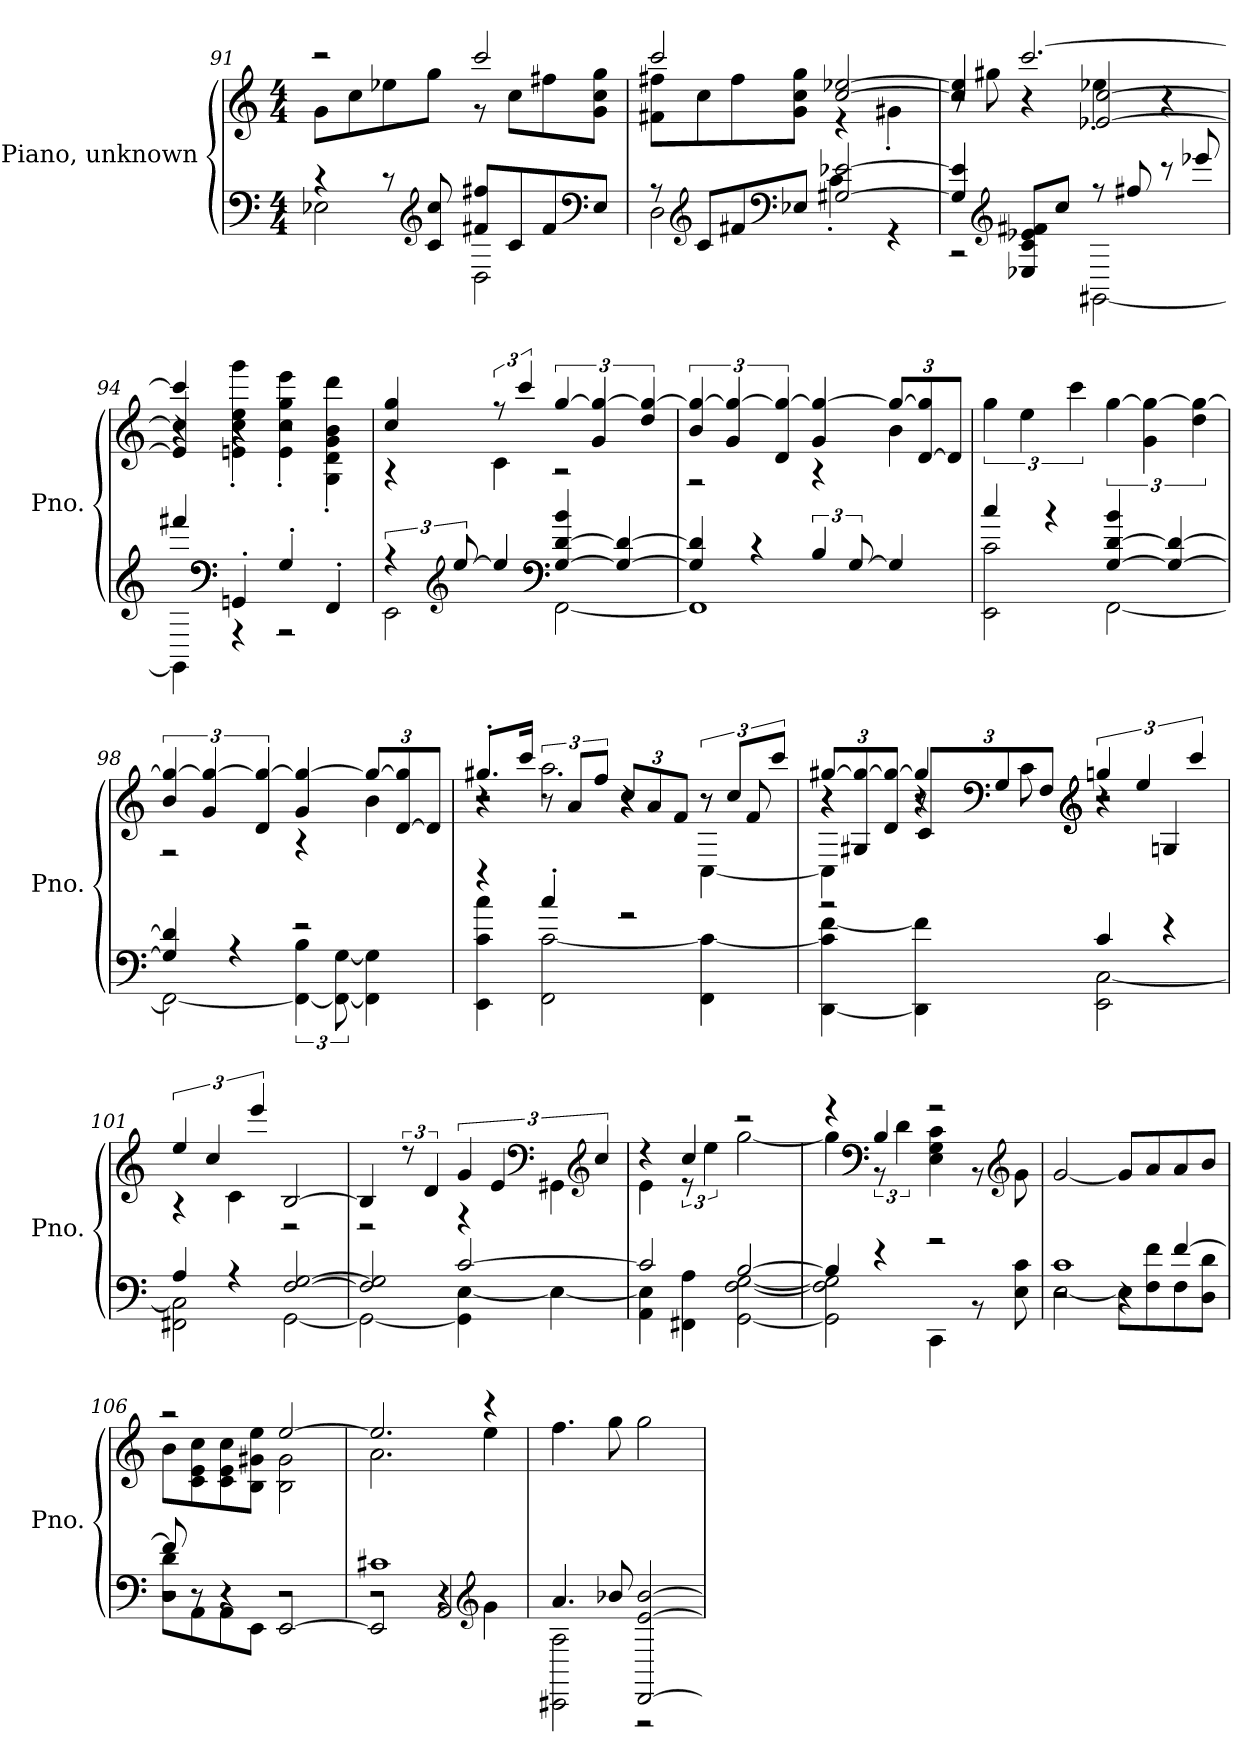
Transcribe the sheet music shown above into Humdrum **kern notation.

**kern	**kern
*part1	*part1
*staff2	*staff1
*I"Piano, unknown	*
*I'Pno.	*
*clefF4	*clefG2
*k[]	*k[]
*M4/4	*M4/4
=91	=91
*^	*^
4r	2E-X\	2r	8g\L
.	.	.	8cc\
8r	.	.	8ee-X\
*clefG2	*	*	*
8c/ 8cc/	.	.	8gg\J
8f#X/ 8ff#X/L	2D\	2ccc/	8r
8c/	.	.	8cc\L
8f#/	.	.	8ff#X\
*clefF4	*	*	*
8E-/J	.	.	8g\ 8cc\ 8gg\J
!!LO:LB:g=z	!!
=92	=92	=92	=92
8r	2D\	2ccc/	8f#X\ 8ff#X\L
*clefG2	*	*	*
8c/L	.	.	8cc\
8f#X/	.	.	8ff#\
*clefF4	*	*	*
8E-X/J	.	.	8g\ 8cc\ 8gg\J
[2G#X/ [2e-X/	4c'\	[2cc/ [2ee-X/	4r
.	4r	.	4g#X'\
=93	=93	=93	=93
*	*	*	*^
4G#/] 4e-/]	2r	4cc/] 4ee-/]	8r	2r
.	.	.	8gg#X\	.
*clefG2	*	*	*	*
8E-X/ 8c/ 8e-X/ 8f#X/L	.	[2.ccc/	4r	.
8cc/J	.	.	.	.
8r	[2GG#X\	.	4ee-X'\	[2e-X/ [2cc/
8ff#X/	.	.	.	.
8r	.	.	4r	.
8eee-X/	.	.	.	.
=94	=94	=94	=94	=94
4fff#X/	4GG#\]	4ccc/]	4r	4e-/] 4cc/]
*clefF4	*	*	*	*
4GGn'/	4r	4r	4en\' 4cc\' 4ee\' 4ggg\'	4r
4G'/	2r	2r	4e\' 4cc\' 4gg\' 4eee\'	2r
4FF'/	.	.	4G\' 4d\' 4g\' 4b\' 4ddd\'	.
*	*	*	*v	*v
!!LO:LB:g=z
=95	=95	=95	=95
6r	2EE\	4cc/ 4gg/	4r
*clefG2	*	*	*
[12ee/	.	.	.
4ee/]	.	12r	4c\
.	.	6ccc/	.
*clefF4	*	*	*
[4G/ [4d/ 4b/	[2FF\	[6gg/	2r
.	.	6g/ 6gg/_	.
4G/_ 4d/_	.	.	.
.	.	6dd/ 6gg/_	.
=96	=96	=96	=96
4G/] 4d/]	1FF]	6b/ 6gg/_	2r
.	.	6g/ 6gg/_	.
4r	.	.	.
.	.	6d/ 6gg/_	.
6B/	.	4g/ 4gg/_	4r
[12G/	.	.	.
*	*	*Xbrackettup	*
4G/]	.	12gg/L_	4b\
.	.	[12d/ 12gg/]	.
.	.	12d/J]	.
*	*	*v	*v
=97	=97	=97
*	*	*brackettup
4cc/	2EE\ 2c\	6gg\
.	.	6ee\
4r	.	.
.	.	6ccc\
[4G/ [4d/ 4b/	[2FF\	[6gg\
.	.	6g\ 6gg\_
4G/_ 4d/_	.	.
.	.	6dd\ 6gg\_
!!LO:PB:g=z
=98	=98	=98
*	*	*^
4G/] 4d/]	2FF\_	6b/ 6gg/_	2r
.	.	6g/ 6gg/_	.
4r	.	.	.
.	.	6d/ 6gg/_	.
2r	6FF\_ 6B\	4g/ 4gg/_	4r
.	12FF\_ [12G\	.	.
*	*	*Xbrackettup	*
.	4FF\] 4G\]	12gg/L_	4b\
.	.	[12d/ 12gg/]	.
.	.	12d/J]	.
=99	=99	=99	=99
*	*	*^	*^
4r	4EE\ 4c\ 4cc\	8.gg#X'/L	4r	2r	2r
.	.	16ccc/Jk	.	.	.
*	*	*brackettup	*	*	*
4cc'/	2FF\ [2c\	12r	2.aa\	.	.
.	.	12a/L	.	.	.
.	.	12ff/J	.	.	.
*	*	*	*	*Xbrackettup	*
2r	.	4r	.	12cc/L	4r
.	.	.	.	12a/	.
.	.	.	.	12f/J	.
*	*	*	*	*brackettup	*
.	4FF\ 4c\_	8r	.	12r	[4C\
.	.	.	.	12cc/L	.
.	.	8f/	.	.	.
.	.	.	.	12ccc/J	.
!!LO:LB:g=z	!!	!!	!!
=100	=100	=100	=100	=100	=100
*	*	*Xbrackettup	*	*	*
2r	[4DD\ 4c\] [4f\	[12gg#X/L	4r	4r	4C\]
.	.	12G#X/ 12gg#/_	.	.	.
.	.	12d/ 12gg#/_J	.	.	.
.	4DD\] 4f\]	4gg#/]	8r	12c/L	4r
*	*	*clefF4	*	*	*
.	.	.	.	12G#/	.
.	.	.	8c\	.	.
.	.	.	.	12F/J	.
*	*	*clefG2	*	*	*
*	*	*brackettup	*	*	*
4c/	2EE\ [2C\	6ggn/	2r	4r	2r
.	.	6ee/	.	.	.
4r	.	.	.	4Gn/	.
.	.	6ccc/	.	.	.
*	*	*	*v	*v	*v
=101	=101	=101	=101
4A/	2FF#X\ 2C\]	6ee/	4r
.	.	6cc/	.
4r	.	.	4c\
.	.	6eee/	.
[2F/ [2G/	[2GG\	[2B/	2r
=102	=102	=102	=102
2F/] 2G/]	2GG\_	4B/]	2r
.	.	12r	.
.	.	6d/	.
[2c/	4GG\] [4E\	6g/	4r
.	.	6e/	.
*	*	*clefF4	*
.	4E\_	.	4GG#X\
*	*	*clefG2	*
.	.	6cc/	.
=103	=103	=103	=103
2c/]	4AA\ 4E\]	4r	4e\
.	4FF#X\ 4A\	4cc/	12r
.	.	.	6ee\
[2B/	[2GG\ [2F\ [2G\	2r	[2gg\
!!LO:LB:g=z	!!
=104	=104	=104	=104
4B/]	2GG\] 2F\] 2G\]	4r	4gg\]
*	*	*clefF4	*
4r	.	4B/	12r
.	.	.	6d\
2r	4CC\	2r	4E\ 4G\ 4c\
.	8r	.	8r
*	*	*clefG2	*
.	8E\ 8c\	.	8g\
*	*	*v	*v
=105	=105	=105
*	*^	*
2r	[2E\	1c	[2g/
4r	8E\L]	.	8g/L]
.	8F\ 8f\	.	8a/
[4f/	8F\	.	8a/
.	8D\ 8d\J	.	8b/J
=106	=106	=106	=106
*	*	*	*^
8f/]	8D\ 8d\L	2r	2r	8b\L
8r	8AA\	.	.	8c\ 8e\ 8cc\
4r	8AA\	.	.	8c\ 8e\ 8cc\
.	8EE\J	.	.	8B\ 8g#X\ 8ee\J
2r	2r	[2EE/	[2ee/	2B\ 2g#\
=107	=107	=107	=107	=107
1c#X	2r	2EE/]	2.ee/]	2.a\
.	4r	2AA/	.	.
*clefG2	*	*	*	*
.	4g\	.	4r	4ee\
*	*v	*v	*	*
*	*	*v	*v
=108	=108	=108
4.a/	2CC#X\ 2A\	4.ff\
8b-X/	.	8gg\
[2DD/ [2e/ [2b-/	2r	2gg\
*v	*v	*
=	=
*-	*-
